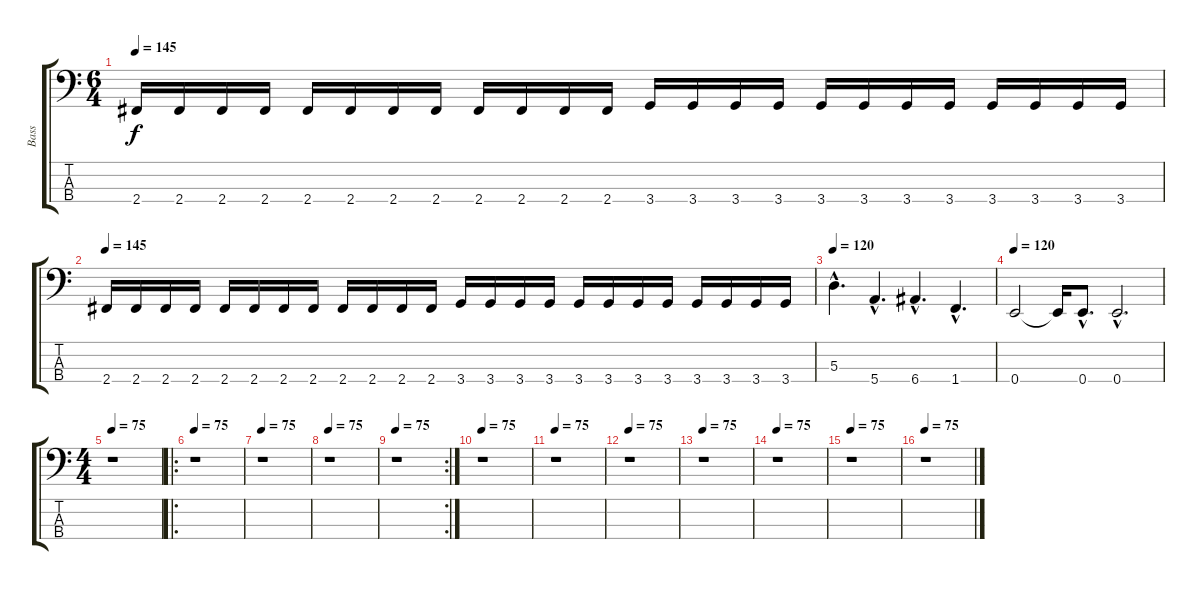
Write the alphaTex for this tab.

\track ("Bass" "Bass") {instrument electricbassfinger}
\staff {score tabs}
\tuning (G2 D2 A1 E1) {hide}
\ts (6 4)
\tempo 145
\clef f4
\ks c
2.4.16{dy f} 2.4.16 2.4.16 2.4.16 2.4.16 2.4.16 2.4.16 2.4.16 2.4.16 2.4.16 2.4.16 2.4.16 3.4.16 3.4.16 3.4.16 3.4.16 3.4.16 3.4.16 3.4.16 3.4.16 3.4.16 3.4.16 3.4.16 3.4.16 |
\tempo 145
2.4.16 2.4.16 2.4.16 2.4.16 2.4.16 2.4.16 2.4.16 2.4.16 2.4.16 2.4.16 2.4.16 2.4.16 3.4.16 3.4.16 3.4.16 3.4.16 3.4.16 3.4.16 3.4.16 3.4.16 3.4.16 3.4.16 3.4.16 3.4.16 |
\tempo 120
5.3{hac}.4{d} 5.4{hac}.4{d} 6.4{hac}.4{d} 1.4{hac}.4{d} |
\tempo 120
0.4.2 0.4{t}.16 0.4{hac}.8{d} 0.4{hac}.2{d} |
\ts (4 4)
\tempo 75
r.1 |
\ro
\tempo 75
r.1 |
\tempo 75
r.1 |
\tempo 75
r.1 |
\rc 2
\tempo 75
r.1 |
\tempo 75
r.1 |
\tempo 75
r.1 |
\tempo 75
r.1 |
\tempo 75
r.1 |
\tempo 75
r.1 |
\tempo 75
r.1 |
\tempo 75
r.1
